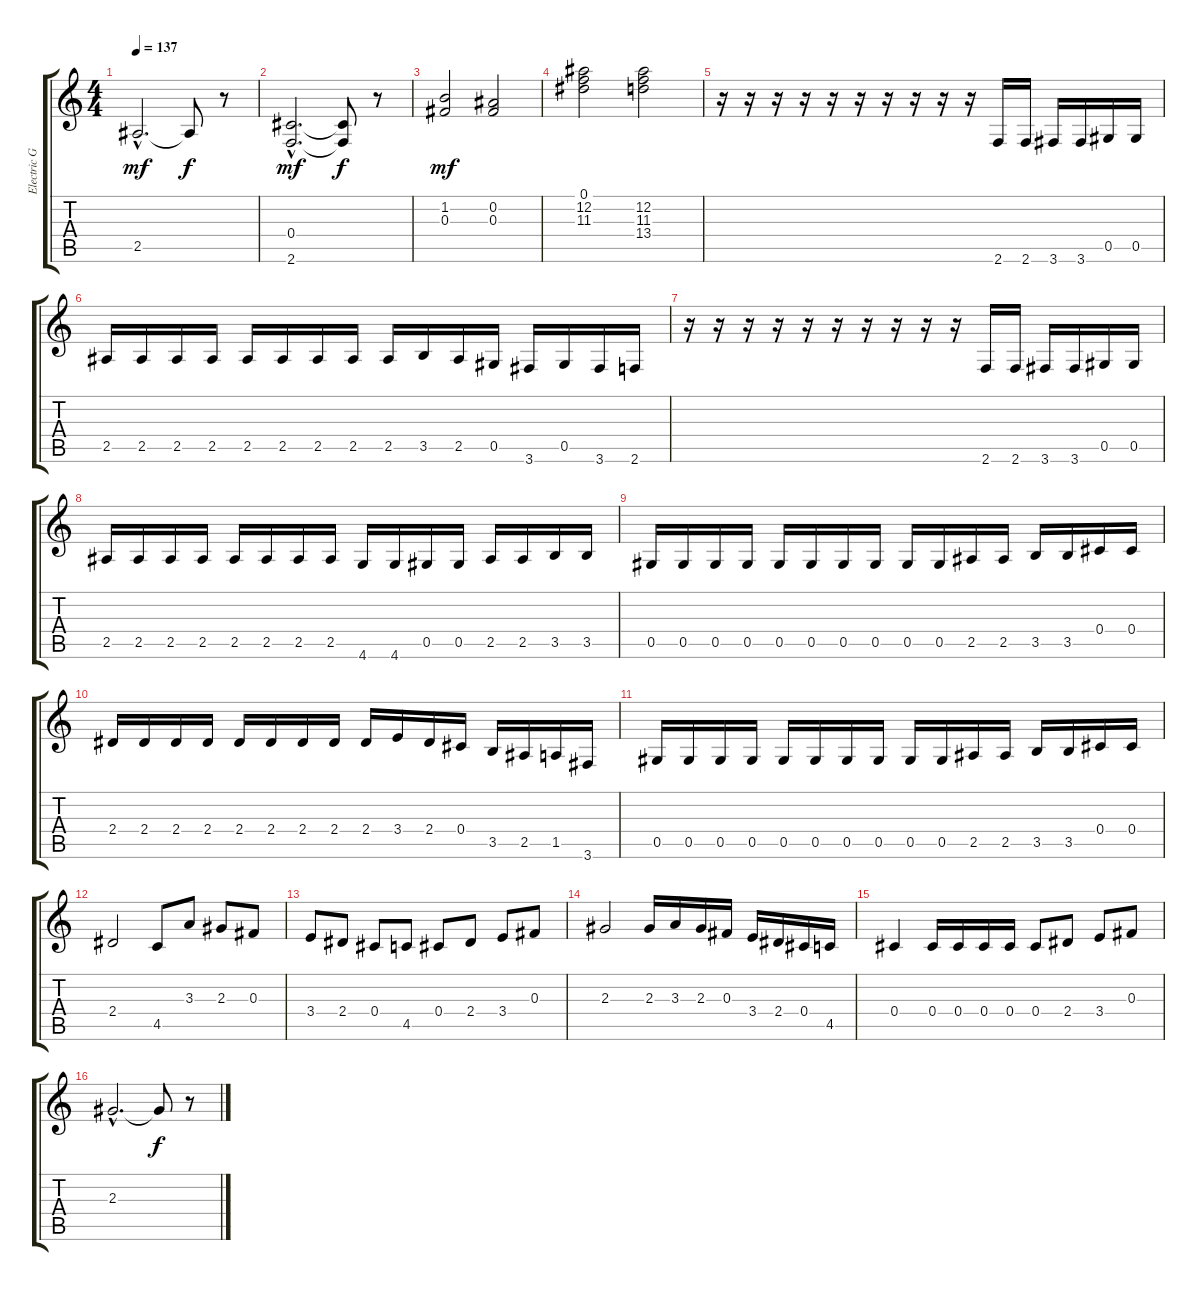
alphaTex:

\track ("Electric Guitar 2" "Electric G") {instrument distortionguitar}
\staff {score tabs}
\tuning (Eb4 Bb3 Gb3 Db3 Ab2 Eb2) {hide}
\ts (4 4)
\tempo 137
\clef g2
\ks c
2.5{hac}.2{d dy mf} 2.5{t}.8{dy f} r.8 |
(0.4{hac} 2.6{hac}).2{d dy mf} (0.4{t} 2.6{t}).8{dy f} r.8 |
(1.2 0.3).2{dy mf} (0.2 0.3).2 |
(0.1 12.2 11.3).2 (12.2 11.3 13.4).2 |
r.16 r.16 r.16 r.16 r.16 r.16 r.16 r.16 r.16 r.16 2.6.16 2.6.16 3.6.16 3.6.16 0.5.16 0.5.16 |
2.5.16 2.5.16 2.5.16 2.5.16 2.5.16 2.5.16 2.5.16 2.5.16 2.5.16 3.5.16 2.5.16 0.5.16 3.6.16 0.5.16 3.6.16 2.6.16 |
r.16 r.16 r.16 r.16 r.16 r.16 r.16 r.16 r.16 r.16 2.6.16 2.6.16 3.6.16 3.6.16 0.5.16 0.5.16 |
2.5.16 2.5.16 2.5.16 2.5.16 2.5.16 2.5.16 2.5.16 2.5.16 4.6.16 4.6.16 0.5.16 0.5.16 2.5.16 2.5.16 3.5.16 3.5.16 |
0.5.16 0.5.16 0.5.16 0.5.16 0.5.16 0.5.16 0.5.16 0.5.16 0.5.16 0.5.16 2.5.16 2.5.16 3.5.16 3.5.16 0.4.16 0.4.16 |
2.4.16 2.4.16 2.4.16 2.4.16 2.4.16 2.4.16 2.4.16 2.4.16 2.4.16 3.4.16 2.4.16 0.4.16 3.5.16 2.5.16 1.5.16 3.6.16 |
0.5.16 0.5.16 0.5.16 0.5.16 0.5.16 0.5.16 0.5.16 0.5.16 0.5.16 0.5.16 2.5.16 2.5.16 3.5.16 3.5.16 0.4.16 0.4.16 |
2.4.2 4.5.8 3.3.8 2.3.8 0.3.8 |
3.4.8 2.4.8 0.4.8 4.5.8 0.4.8 2.4.8 3.4.8 0.3.8 |
2.3.2 2.3.16 3.3.16 2.3.16 0.3.16 3.4.16 2.4.16 0.4.16 4.5.16 |
0.4.4 0.4.16 0.4.16 0.4.16 0.4.16 0.4.8 2.4.8 3.4.8 0.3.8 |
2.3{hac}.2{d} 2.3{t}.8{dy f} r.8
